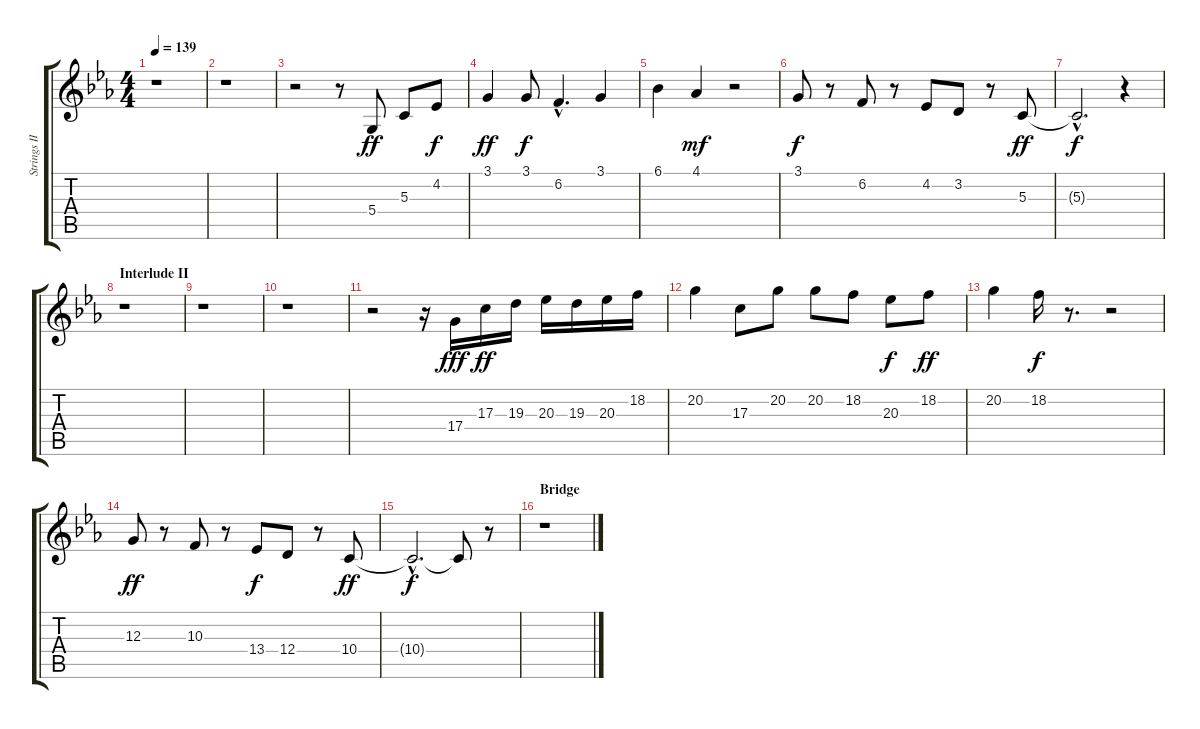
\track ("Strings II" "Strings II") {instrument stringensemble1}
\staff {score tabs}
\tuning (E4 B3 G3 D3 A2 E2) {hide}
\ts (4 4)
\tempo 139
\clef g2
\ks cminor
r.1{dy f} |
r.1 |
r.2 r.8 5.4.8{dy ff} 5.3.8 4.2.8{dy f} |
3.1.4{dy ff} 3.1.8{dy f} 6.2{hac}.4{d} 3.1.4 |
6.1.4 4.1.4{dy mf} r.2 |
3.1.8{dy f} r.8 6.2.8 r.8 4.2.8 3.2.8 r.8 5.3.8{dy ff} |
5.3{hac t}.2{d dy f} r.4 |
\section ("" "Interlude II")
r.1 |
r.1 |
r.1 |
r.2 r.16 17.4.16{dy fff} 17.3.16{dy ff} 19.3.16 20.3.16 19.3.16 20.3.16 18.2.16 |
20.2.4 17.3.8 20.2.8 20.2.8 18.2.8 20.3.8{dy f} 18.2.8{dy ff} |
20.2.4 18.2.16{dy f} r.8{d} r.2 |
12.3.8{dy ff} r.8 10.3.8 r.8 13.4.8{dy f} 12.4.8 r.8 10.4.8{dy ff} |
10.4{hac t}.2{d dy f} 10.4{t}.8 r.8 |
\section ("" "Bridge")
r.1
